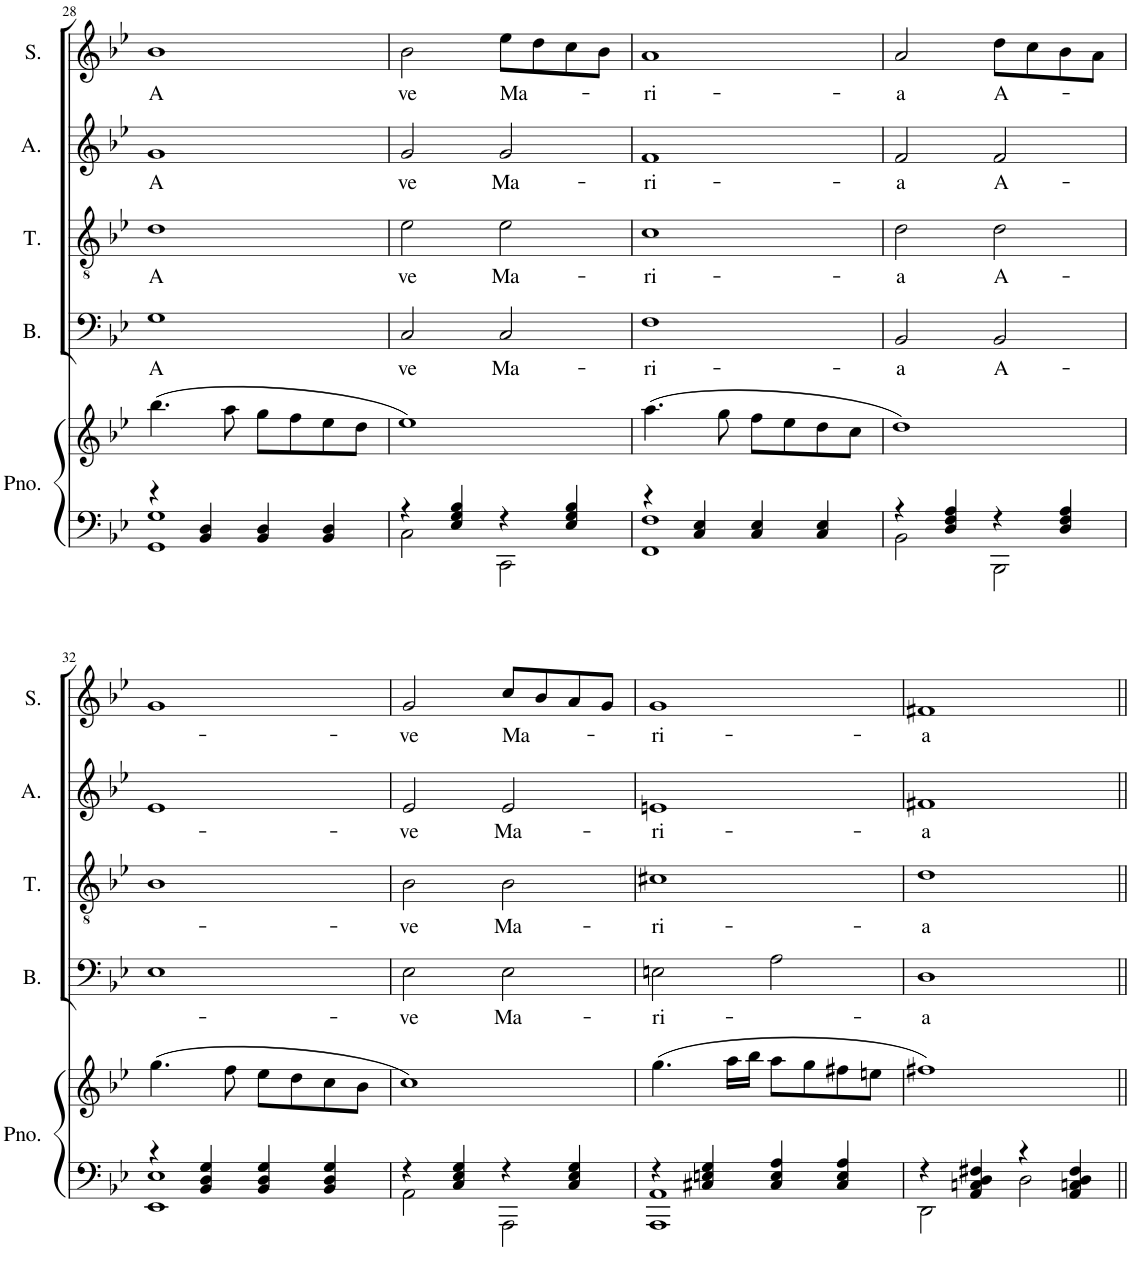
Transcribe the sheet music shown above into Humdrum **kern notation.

**kern	**kern	**kern	**text	**kern	**text	**kern	**text	**kern	**text
*part5	*part5	*part4	*part4	*part3	*part3	*part2	*part2	*part1	*part1
*staff6	*staff5	*staff4	*staff4	*staff3	*staff3	*staff2	*staff2	*staff1	*staff1
*I"Piano	*	*I"Bass	*	*I"Tenor	*	*I"Alto	*	*I"Soprano	*
*I'Pno.	*	*I'B.	*	*I'T.	*	*I'A.	*	*I'S.	*
!!LO:PB:g=z
*clefF4	*clefG2	*clefF4	*	*clefGv2	*	*clefG2	*	*clefG2	*
*k[b-e-]	*k[b-e-]	*k[b-e-]	*	*k[b-e-]	*	*k[b-e-]	*	*k[b-e-]	*
*M4/4	*M4/4	*M4/4	*	*M4/4	*	*M4/4	*	*M4/4	*
=28	=28	=28	=28	=28	=28	=28	=28	=28	=28
*^	*	*	*	*	*	*	*	*	*
!	!	!	!	!LO:LY:b	!	!LO:LY:b	!	!LO:LY:b	!	!LO:LY:b
4r	1GG 1G	(4.bb-\	1G	A	1d	A	1g	A	1b-	A
4BB-/ 4D/	.	.	.	.	.	.	.	.	.	.
.	.	8aa\	.	.	.	.	.	.	.	.
4BB-/ 4D/	.	8gg\L	.	.	.	.	.	.	.	.
.	.	8ff\	.	.	.	.	.	.	.	.
4BB-/ 4D/	.	8ee-\	.	.	.	.	.	.	.	.
.	.	8dd\J	.	.	.	.	.	.	.	.
=29	=29	=29	=29	=29	=29	=29	=29	=29	=29	=29
!	!	!	!	!LO:LY:b	!	!LO:LY:b	!	!LO:LY:b	!	!LO:LY:b
4r	2C\	1ee-)	2C/	ve	2e-\	ve	2g/	ve	2b-\	ve
4E-/ 4G/ 4B-/	.	.	.	.	.	.	.	.	.	.
!	!	!	!	!LO:LY:b	!	!LO:LY:b	!	!LO:LY:b	!	!LO:LY:b
4r	2CC\	.	2C/	Ma-	2e-\	Ma-	2g/	Ma-	8ee-\L	Ma-
.	.	.	.	.	.	.	.	.	8dd\	.
4E-/ 4G/ 4B-/	.	.	.	.	.	.	.	.	8cc\	.
.	.	.	.	.	.	.	.	.	8b-\J	.
=30	=30	=30	=30	=30	=30	=30	=30	=30	=30	=30
!	!	!	!	!LO:LY:b	!	!LO:LY:b	!	!LO:LY:b	!	!LO:LY:b
4r	1FF 1F	(4.aa\	1F	-ri-	1c	-ri-	1f	-ri-	1a	-ri-
4C/ 4E-/	.	.	.	.	.	.	.	.	.	.
.	.	8gg\	.	.	.	.	.	.	.	.
4C/ 4E-/	.	8ff\L	.	.	.	.	.	.	.	.
.	.	8ee-\	.	.	.	.	.	.	.	.
4C/ 4E-/	.	8dd\	.	.	.	.	.	.	.	.
.	.	8cc\J	.	.	.	.	.	.	.	.
=31	=31	=31	=31	=31	=31	=31	=31	=31	=31	=31
!	!	!	!	!LO:LY:b	!	!LO:LY:b	!	!LO:LY:b	!	!LO:LY:b
4r	2BB-\	1dd)	2BB-/	-a	2d\	-a	2f/	-a	2a/	-a
4D/ 4F/ 4A/	.	.	.	.	.	.	.	.	.	.
!	!	!	!	!LO:LY:b	!	!LO:LY:b	!	!LO:LY:b	!	!LO:LY:b
4r	2BBB-\	.	2BB-/	A-	2d\	A-	2f/	A-	8dd\L	A-
.	.	.	.	.	.	.	.	.	8cc\	.
4D/ 4F/ 4A/	.	.	.	.	.	.	.	.	8b-\	.
.	.	.	.	.	.	.	.	.	8a\J	.
!!LO:LB:g=z
=32	=32	=32	=32	=32	=32	=32	=32	=32	=32	=32
4r	1EE- 1E-	(4.gg\	1E-	.	1B-	.	1e-	.	1g	.
4BB-/ 4D/ 4G/	.	.	.	.	.	.	.	.	.	.
.	.	8ff\	.	.	.	.	.	.	.	.
4BB-/ 4D/ 4G/	.	8ee-\L	.	.	.	.	.	.	.	.
.	.	8dd\	.	.	.	.	.	.	.	.
4BB-/ 4D/ 4G/	.	8cc\	.	.	.	.	.	.	.	.
.	.	8b-\J	.	.	.	.	.	.	.	.
=33	=33	=33	=33	=33	=33	=33	=33	=33	=33	=33
!	!	!	!	!LO:LY:b	!	!LO:LY:b	!	!LO:LY:b	!	!LO:LY:b
4r	2AA\	1cc)	2E-\	-ve	2B-\	-ve	2e-/	-ve	2g/	-ve
4C/ 4E-/ 4G/	.	.	.	.	.	.	.	.	.	.
!	!	!	!	!LO:LY:b	!	!LO:LY:b	!	!LO:LY:b	!	!LO:LY:b
4r	2AAA\	.	2E-\	Ma-	2B-\	Ma-	2e-/	Ma-	8cc/L	Ma-
.	.	.	.	.	.	.	.	.	8b-/	.
4C/ 4E-/ 4G/	.	.	.	.	.	.	.	.	8a/	.
.	.	.	.	.	.	.	.	.	8g/J	.
=34	=34	=34	=34	=34	=34	=34	=34	=34	=34	=34
!	!	!	!	!LO:LY:b	!	!LO:LY:b	!	!LO:LY:b	!	!LO:LY:b
4r	1AAA 1AA	(4.gg\	2En\	-ri-	1c#X	-ri-	1en	-ri-	1g	-ri-
4C#X/ 4En/ 4G/	.	.	.	.	.	.	.	.	.	.
.	.	16aa\LL	.	.	.	.	.	.	.	.
.	.	16bb-\JJ	.	.	.	.	.	.	.	.
4C#/ 4E/ 4A/	.	8aa\L	2A\	.	.	.	.	.	.	.
.	.	8gg\	.	.	.	.	.	.	.	.
4C#/ 4E/ 4A/	.	8ff#X\	.	.	.	.	.	.	.	.
.	.	8een\J	.	.	.	.	.	.	.	.
=35	=35	=35	=35	=35	=35	=35	=35	=35	=35	=35
!	!	!	!	!LO:LY:b	!	!LO:LY:b	!	!LO:LY:b	!	!LO:LY:b
4r	2DD\	1ff#X)	1D	-a	1d	-a	1f#X	-a	1f#X	-a
4AA/ 4Cn/ 4D/ 4F#X/	.	.	.	.	.	.	.	.	.	.
4r	2D\	.	.	.	.	.	.	.	.	.
4AA/ 4Cn/ 4D/ 4F#/	.	.	.	.	.	.	.	.	.	.
*v	*v	*	*	*	*	*	*	*	*	*
=||	=||	=||	=||	=||	=||	=||	=||	=||	=||
*-	*-	*-	*-	*-	*-	*-	*-	*-	*-
